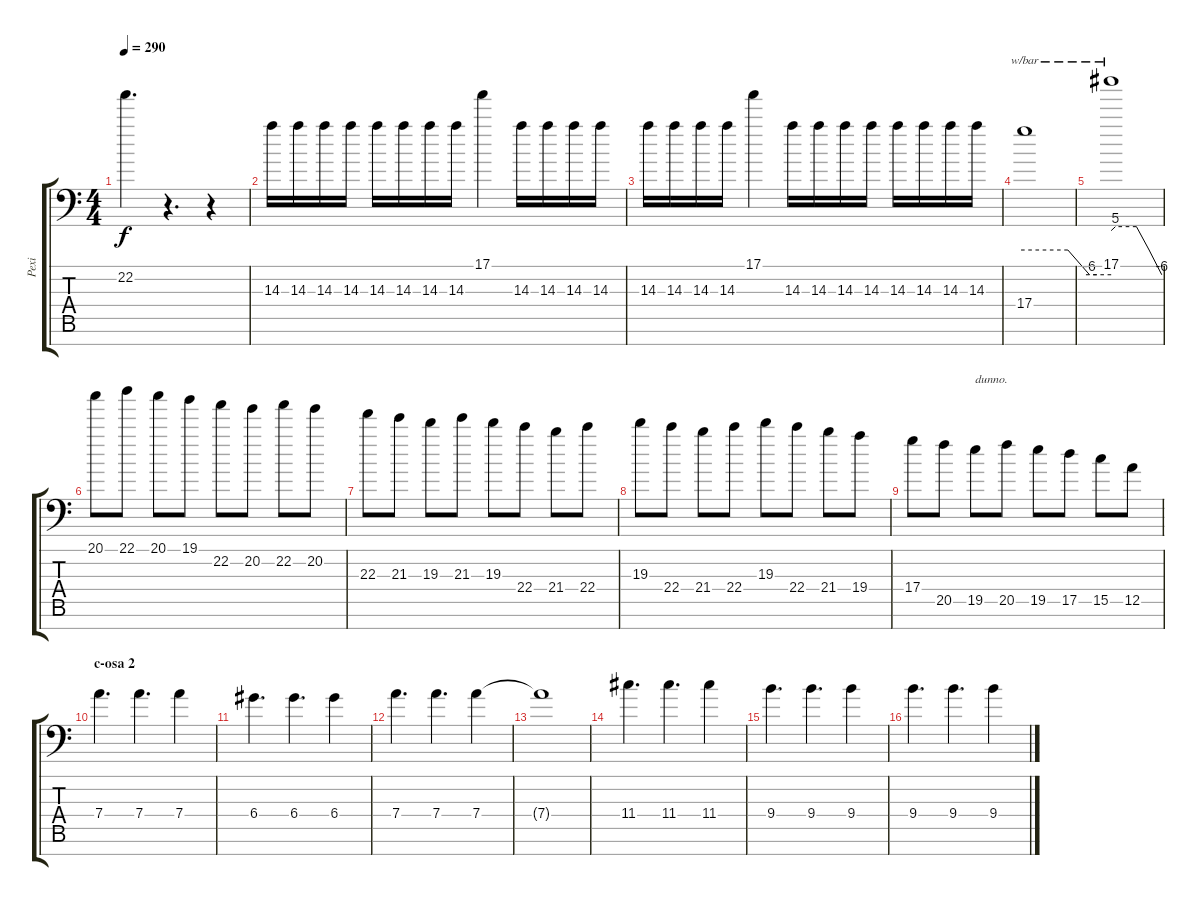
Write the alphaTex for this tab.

\track ("Pexi" "Pexi") {instrument distortionguitar}
\staff {score tabs}
\tuning (E4 B3 G3 D3 A2 D2 A1) {hide}
\ts (4 4)
\tempo 290
\clef f4
\ks c
22.2.4{d dy f} r.4{d} r.4 |
14.3.16 14.3.16 14.3.16 14.3.16 14.3.16 14.3.16 14.3.16 14.3.16 17.1.4 14.3.16 14.3.16 14.3.16 14.3.16 |
14.3.16 14.3.16 14.3.16 14.3.16 17.1.4 14.3.16 14.3.16 14.3.16 14.3.16 14.3.16 14.3.16 14.3.16 14.3.16 |
17.4.1{tbe (custom default 0 0 30 0 45 -24 50 -24 60 -24)} |
17.1.1{tbe (custom default 0 12 5 20 30 20 45 0 60 -24)} |
20.1.8 22.1.8 20.1.8 19.1.8 22.2.8 20.2.8 22.2.8 20.2.8 |
22.3.8 21.3.8 19.3.8 21.3.8 19.3.8 22.4.8 21.4.8 22.4.8 |
19.3.8 22.4.8 21.4.8 22.4.8 19.3.8 22.4.8 21.4.8 19.4.8 |
17.4.8 20.5.8 19.5.8{txt "dunno."} 20.5.8 19.5.8 17.5.8 15.5.8 12.5.8 |
\section ("" "c-osa 2")
7.4.4{d} 7.4.4{d} 7.4.4 |
6.4.4{d} 6.4.4{d} 6.4.4 |
7.4.4{d} 7.4.4{d} 7.4.4 |
7.4{t}.1 |
11.4.4{d} 11.4.4{d} 11.4.4 |
9.4.4{d} 9.4.4{d} 9.4.4 |
9.4.4{d} 9.4.4{d} 9.4.4
